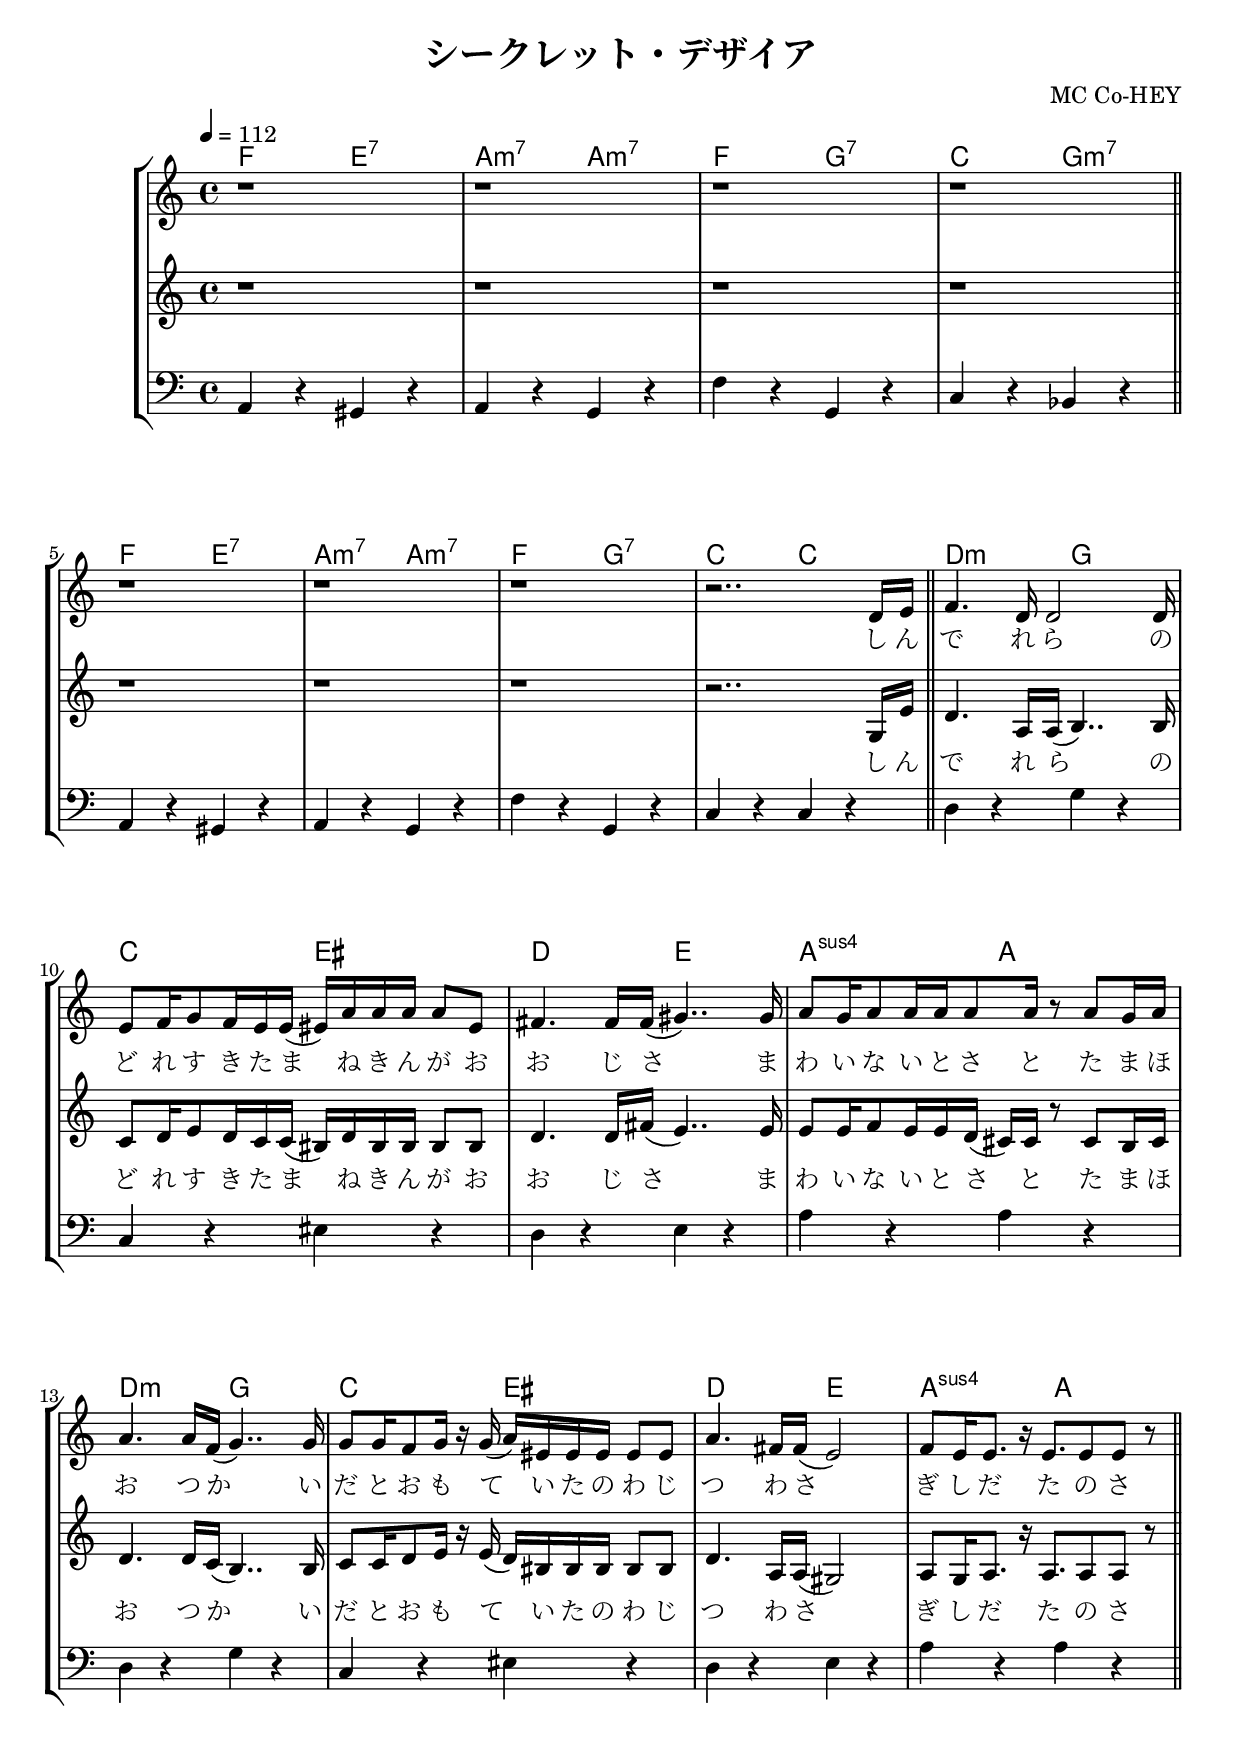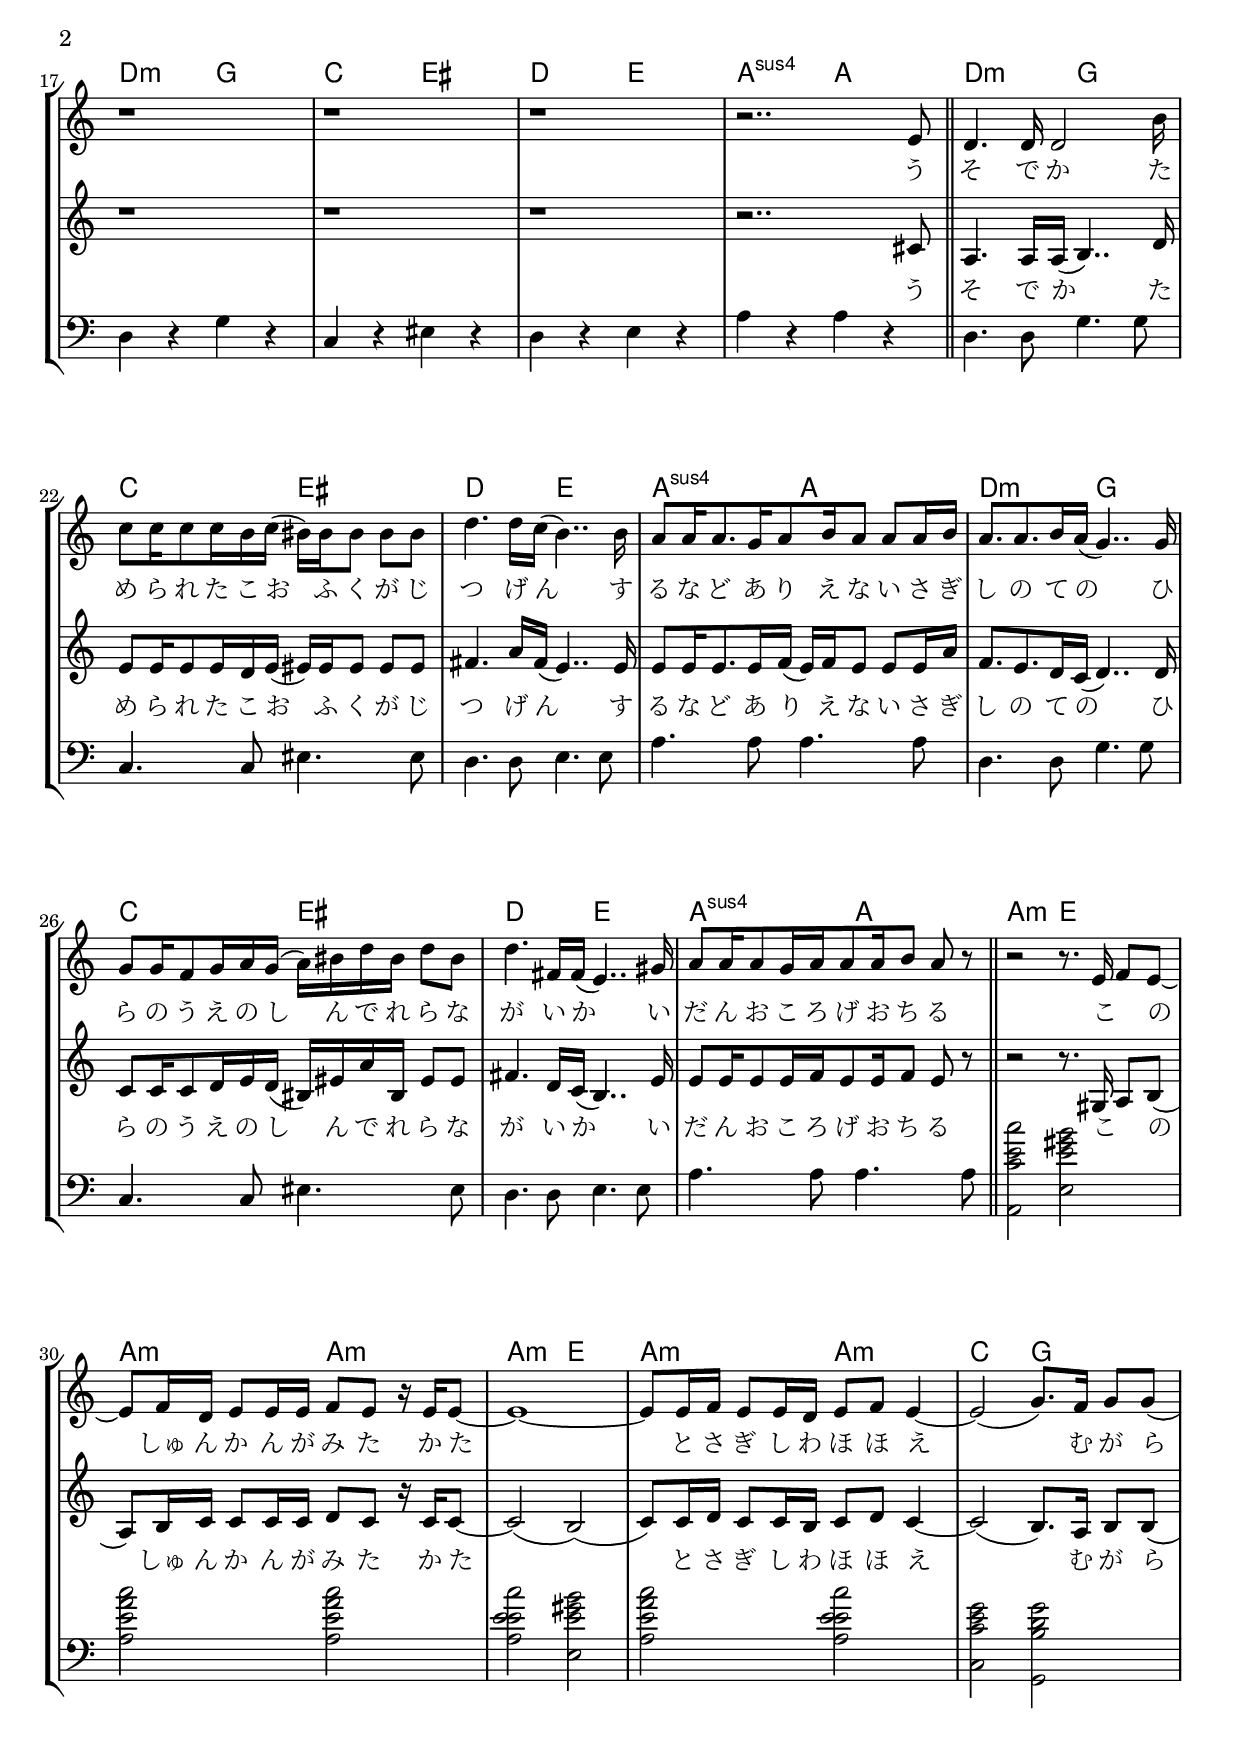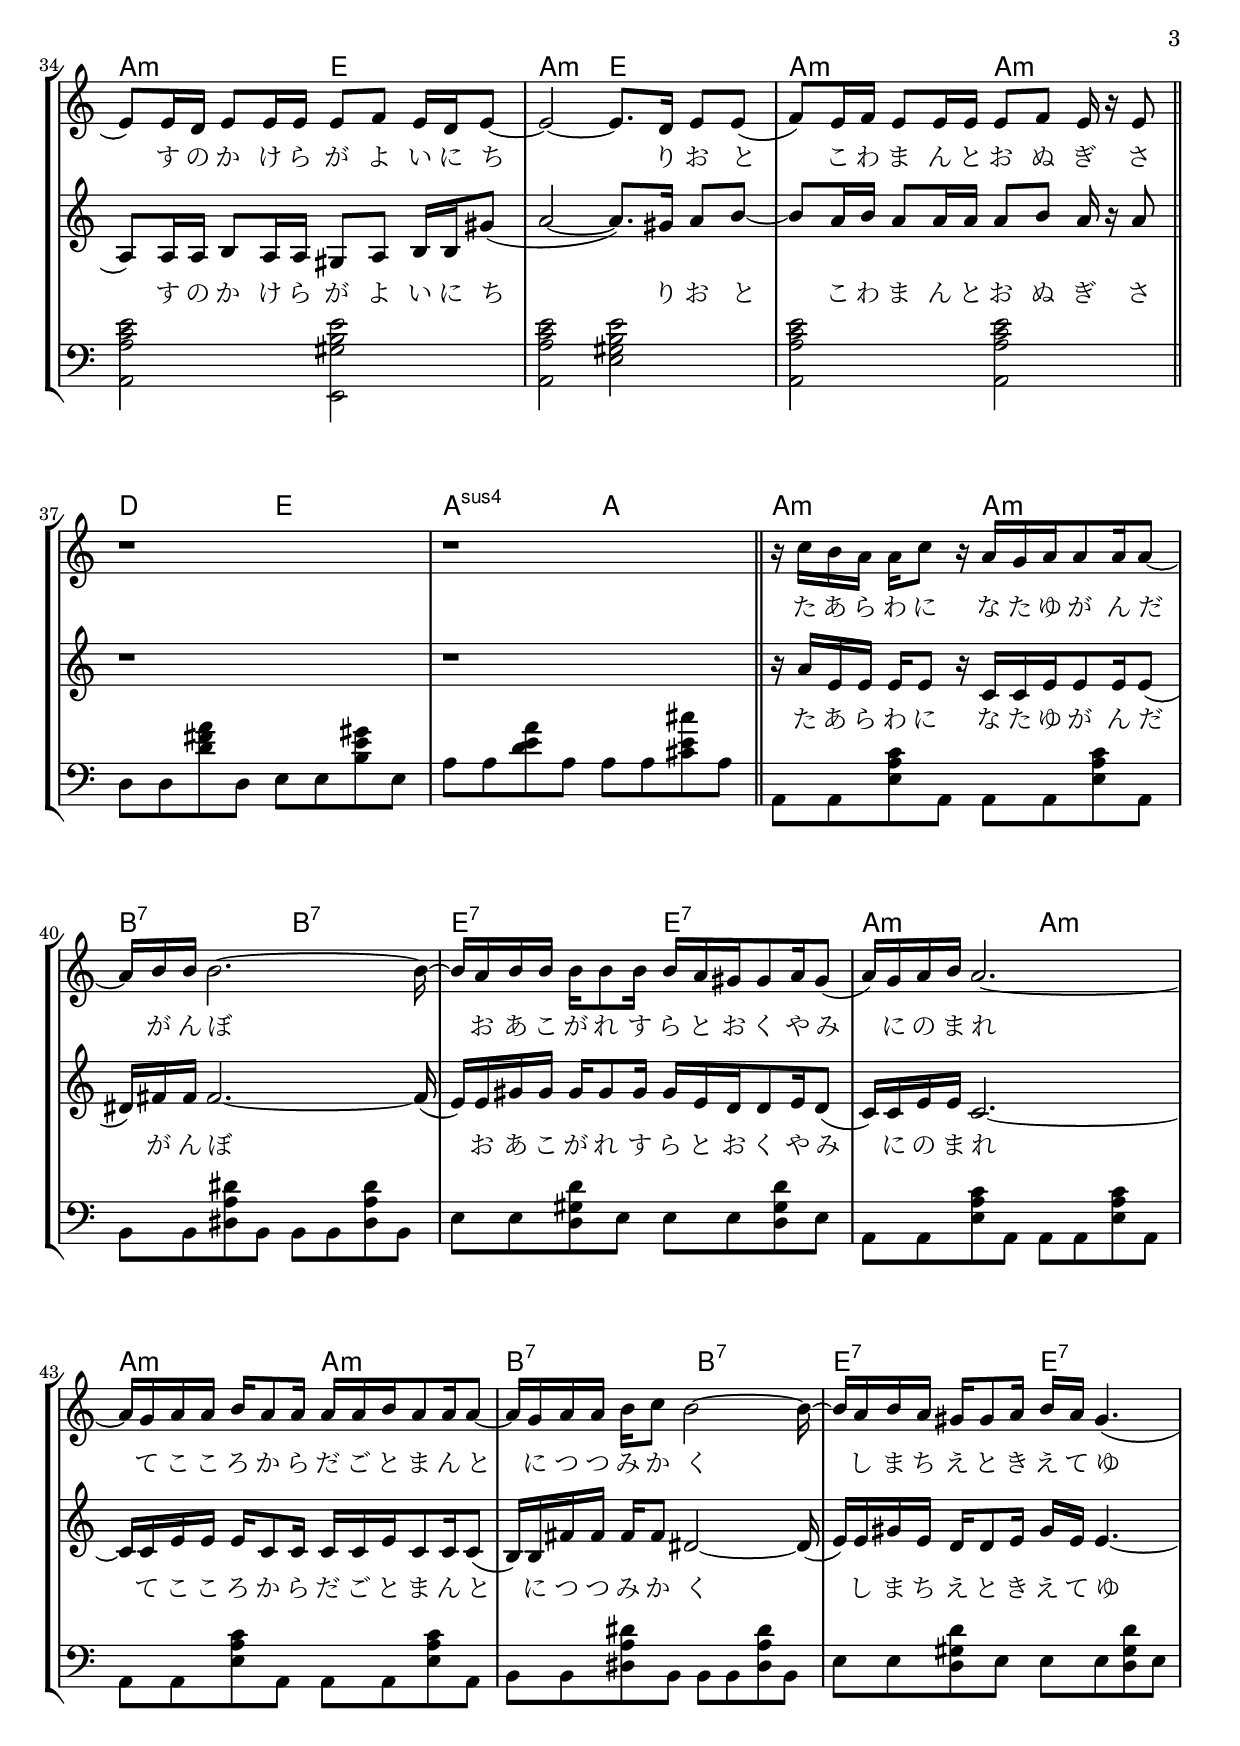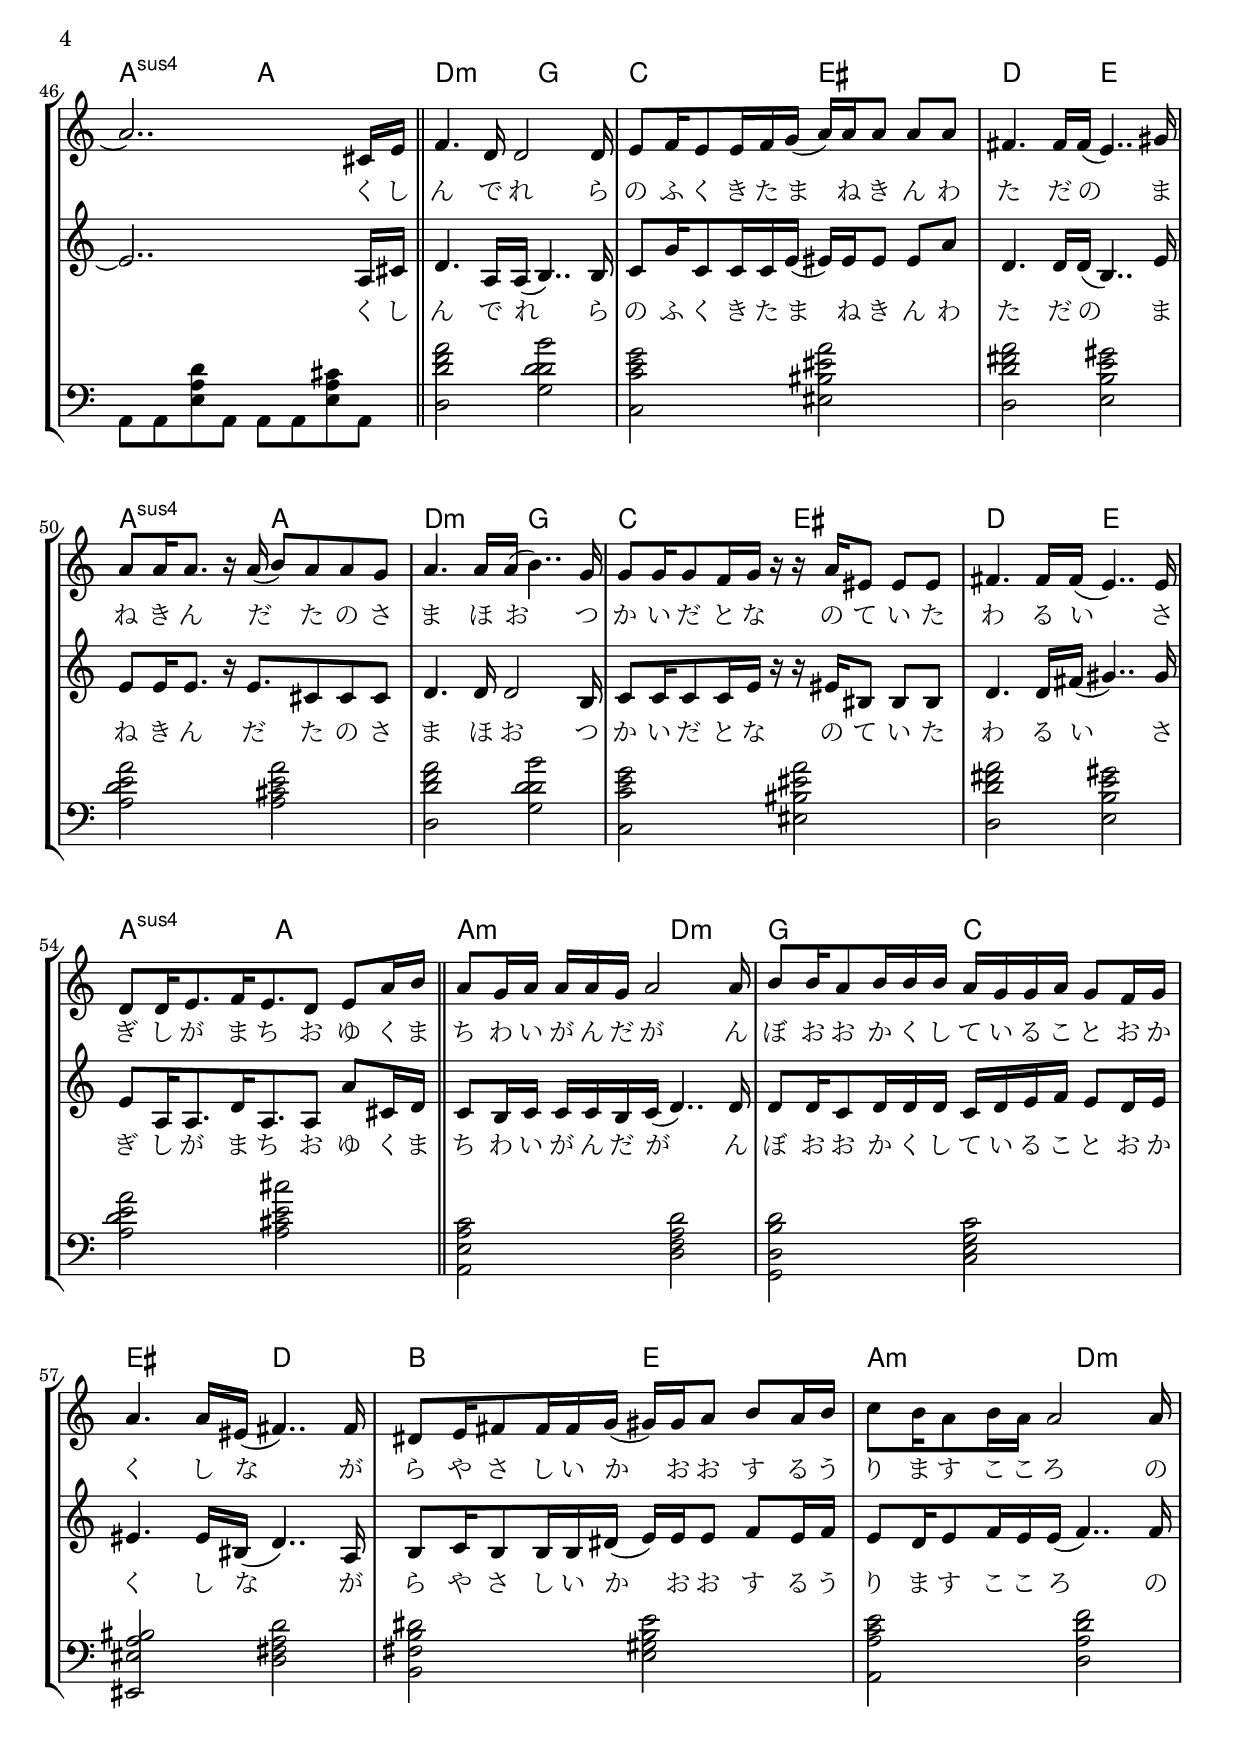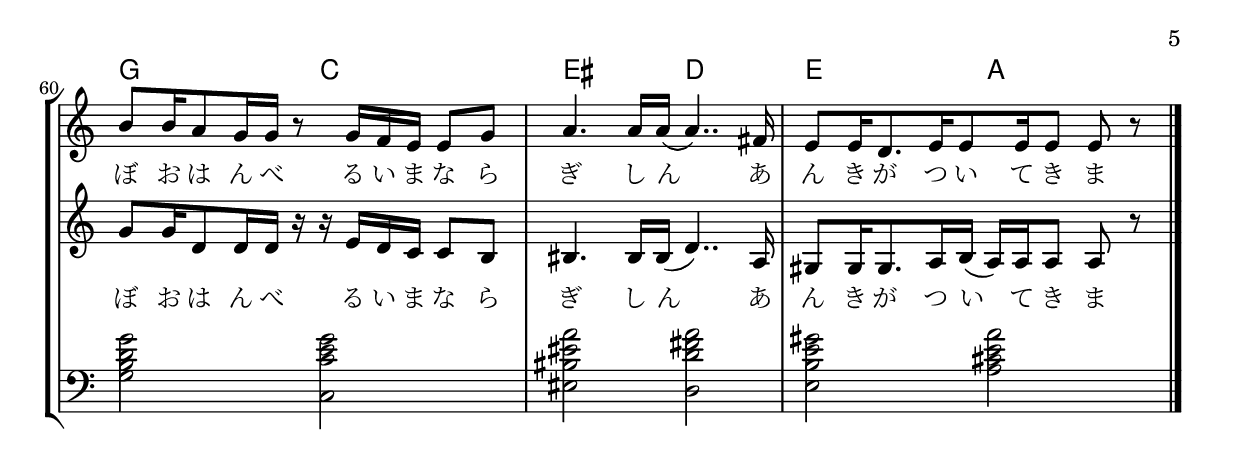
\version "2.12.1"

\header {
	title = \markup {シークレット・デザイア}
	composer = \markup \center-column {"MC Co-HEY"}
}

harmony = \chordmode {
	f2 e:7 a:min7 a:min7 f g:7 c g:min7 

	f e:7 a:min7 a:min7 f g:7 c c 

	d:m g c eis d e a:sus4 a d:m g c eis d e a:sus4 a 

	d:m g c eis d e a:sus4 a 

	d:m g c eis d e a:sus4 a d:m g c eis d e a:sus4 a 

	a:m e a:m a:m a:m e a:m a:m c g a:m e a:m e a:m a:m 

	d e a:sus4 a 

	a:m a:m b:7 b:7 e:7 e:7 a:m a:m a:m a:m b:7 b:7 e:7 e:7 a:sus4 a 

	d:m g c eis d e a:sus4 a d:m g c eis d e a:sus4 a 

	a:m d:m g c eis d b e a:m d:m g c eis d e a 
}

melody = {
	\key c \major
	\tempo 4 = 112
	r1 | r1 | r1 | r1   
	r1 | r1 | r1 | r2.. 
	\set Staff.midiInstrument = #"fss0.35"
	d'16  e'16 
	f'4.  d'16  d'2  d'16 
	e'8  f'16  g'8  f'16  e'16  e'16  (eis'16)  a'16  a'16  a'16  a'8  eis'8 
	fis'4.  fis'16  fis'16  (gis'4..)  gis'16 
	a'8  g'16  a'8  a'16  a'16  a'8  a'16  r8  a'8  g'16  a'16 
	a'4.  a'16  f'16  (g'4..)  g'16 
	g'8  g'16  f'8  g'16  r16  g'16  (a'16)  eis'16  eis'16  eis'16  eis'8  eis'8 
	a'4.  fis'16  fis'16  (e'2) 
	f'8  e'16  e'8.  r16  e'8.  e'8  e'8  	r8 	r1 | r1 | r1 | r2.. 
	\set Staff.midiInstrument = #"fss0.35"
	e'8 
	d'4.  d'16  d'2  b'16 
	c''8  c''16  c''8  c''16  b'16  c''16  (bis'16)  bis'16  bis'8  bis'8  bis'8 
	d''4.  d''16  c''16  (b'4..)  b'16 
	a'8  a'16  a'8.  g'16  a'8  b'16  a'8  a'8  a'16  b'16 
	a'8.  a'8.  b'16  a'16  (g'4..)  g'16 
	g'8  g'16  f'8  g'16  a'16  g'16  (a'16)  bis'16  d''16  bis'16  d''8  bis'8 
	d''4.  fis'16  fis'16  (e'4..)  gis'16 
	a'8  a'16  a'8  g'16  a'16  a'8  a'16  b'8  a'8  	r8 	\set Staff.midiInstrument = #"fss0.35"
	r2~r8. e'16  f'8  e'8~ 
	e'8  f'16  d'16  e'8  e'16  e'16  f'8  e'8  r16  e'16  e'8~ 
	e'1~ 
	e'8  e'16  f'16  e'8  e'16  d'16  e'8  f'8  e'4~ 
	e'2  (g'8.)  f'16  g'8  g'8 
	(e'8)  e'16  d'16  e'8  e'16  e'16  e'8  f'8  e'16  d'16  e'8~ 
	e'2~e'8.  d'16  e'8  e'8 
	(f'8)  e'16  f'16  e'8  e'16  e'16  e'8  f'8  e'16  r16  e'8
	r1 | r1   
	\set Staff.midiInstrument = #"fss0.35"
	r16 c''16  b'16  a'16  a'16  c''8  r16  a'16  g'16  a'16  a'8  a'16  a'8~ 
	a'16  b'16  b'16  b'2.~b'16~ 
	b'16  a'16  b'16  b'16  b'16  b'8  b'16  b'16  a'16  gis'16  gis'8  a'16  gis'8 
	(a'16)  g'16  a'16  b'16  a'2.~ 
	a'16  g'16  a'16  a'16  b'16  a'8  a'16  a'16  a'16  b'16  a'8  a'16  a'8~ 
	a'16  g'16  a'16  a'16  b'16  c''8  b'2~b'16~ 
	b'16  a'16  b'16  a'16  gis'16  gis'8  a'16  b'16  a'16  gis'4. 
	(a'2..)  	\set Staff.midiInstrument = #"fss0.35"
	cis'16  e'16 
	f'4.  d'16  d'2  d'16 
	e'8  f'16  e'8  e'16  f'16  g'16  (a'16)  a'16  a'8  a'8  a'8 
	fis'4.  fis'16  fis'16  (e'4..)  gis'16 
	a'8  a'16  a'8.  r16  a'16  (b'8)  a'8  a'8  g'8 
	a'4.  a'16  a'16  (b'4..)  g'16 
	g'8  g'16  g'8  f'16  g'16  r16  r16  a'16  eis'8  eis'8  eis'8 
	fis'4.  fis'16  fis'16  (e'4..)  e'16 
	d'8  d'16  e'8.  f'16  e'8.  d'8  e'8  	\set Staff.midiInstrument = #"fss0.35"
	a'16  b'16 
	a'8  g'16  a'16  a'16  a'16  g'16  a'2  a'16 
	b'8  b'16  a'8  b'16  b'16  b'16  a'16  g'16  g'16  a'16  g'8  f'16  g'16 
	a'4.  a'16  eis'16  (fis'4..)  fis'16 
	dis'8  e'16  fis'8  fis'16  fis'16  g'16  (gis'16)  gis'16  a'8  b'8  a'16  b'16 
	c''8  b'16  a'8  b'16  a'16  a'2  a'16 
	b'8  b'16  a'8  g'16  g'16  r8  g'16  f'16  e'16  e'8  g'8 
	a'4.  a'16  a'16  (a'4..)  fis'16 
	e'8  e'16  d'8.  e'16  e'8  e'16  e'8  e'8  	r8 	\bar "|."
}

words = \lyricmode {
	
	
	し  ん  で  れ  ら  の  ど  れ  す  き  た  ま  ね  き  ん  が  お  お  じ  さ  ま  わ  い  な  い  と  さ  と  た  ま  ほ  お  つ  か  い  だ  と  お  も  て  い  た  の  わ  じ  つ  わ  さ  ぎ  し  だ  た  の  さ  
	
	う  そ  で  か  た  め  ら  れ  た  こ  お  ふ  く  が  じ  つ  げ  ん  す  る  な  ど  あ  り  え  な  い  さ  ぎ  し  の  て  の  ひ  ら  の  う  え  の  し  ん  で  れ  ら  な  が  い  か  い  だ  ん  お  こ  ろ  げ  お  ち  る  
	こ  の  しゅ  ん  か  ん  が  み  た  か  た  と  さ  ぎ  し  わ  ほ  ほ  え  む  が  ら  す  の  か  け  ら  が  よ  い  に  ち  り  お  と  こ  わ  ま  ん  と  お  ぬ  ぎ  さ  た  
	
	あ  ら  わ  に  な  た  ゆ  が  ん  だ  が  ん  ぼ  お  あ  こ  が  れ  す  ら  と  お  く  や  み  に  の  ま  れ  て  こ  こ  ろ  か  ら  だ  ご  と  ま  ん  と  に  つ  つ  み  か  く  し  ま  ち  え  と  き  え  て  ゆ  く  
	し  ん  で  れ  ら  の  ふ  く  き  た  ま  ね  き  ん  わ  た  だ  の  ま  ね  き  ん  だ  た  の  さ  ま  ほ  お  つ  か  い  だ  と  な  の  て  い  た  わ  る  い  さ  ぎ  し  が  ま  ち  お  ゆ  く  
	ま  ち  わ  い  が  ん  だ  が  ん  ぼ  お  お  か  く  し  て  い  る  こ  と  お  か  く  し  な  が  ら  や  さ  し  い  か  お  お  す  る  う  り  ま  す  こ  こ  ろ  の  ぼ  お  は  ん  べ  る  い  ま  な  ら  ぎ  し  ん  あ  ん  き  が  つ  い  て  き  ま  す  
}

secondmelody = {
	\key c \major
	\tempo 4 = 112
	r1 | r1 | r1 | r1   
	r1 | r1 | r1 | r2.. 
	\set Staff.midiInstrument = #"mmi0.48"
	g16  e'16 
	d'4.  a16  a16  (b4..)  b16 
	c'8  d'16  e'8  d'16  c'16  c'16  (bis16)  d'16  bis16  bis16  bis8  bis8 
	d'4.  d'16  fis'16  (e'4..)  e'16 
	e'8  e'16  f'8  e'16  e'16  d'16  (cis'16)  cis'16  r8  cis'8  b16  cis'16 
	d'4.  d'16  c'16  (b4..)  b16 
	c'8  c'16  d'8  e'16  r16  e'16  (d'16)  bis16  bis16  bis16  bis8  bis8 
	d'4.  a16  a16  (gis2) 
	a8  g16  a8.  r16  a8.  a8  a8  	r8 	r1 | r1 | r1 | r2.. 
	\set Staff.midiInstrument = #"mmi0.48"
	cis'8 
	a4.  a16  a16  (b4..)  d'16 
	e'8  e'16  e'8  e'16  d'16  e'16  (eis'16)  eis'16  eis'8  eis'8  eis'8 
	fis'4.  a'16  fis'16  (e'4..)  e'16 
	e'8  e'16  e'8.  e'16  f'16  (e'16)  f'16  e'8  e'8  e'16  a'16 
	f'8.  e'8.  d'16  c'16  (d'4..)  d'16 
	c'8  c'16  c'8  d'16  e'16  d'16  (bis16)  eis'16  a'16  bis16  eis'8  eis'8 
	fis'4.  d'16  c'16  (b4..)  e'16 
	e'8  e'16  e'8  e'16  f'16  e'8  e'16  f'8  e'8  	r8 	\set Staff.midiInstrument = #"mmi0.48"
	r2~r8. gis16  a8  b8 
	(a8)  b16  c'16  c'8  c'16  c'16  d'8  c'8  r16  c'16  c'8~ 
	c'2  (b2) 
	(c'8)  c'16  d'16  c'8  c'16  b16  c'8  d'8  c'4~ 
	c'2  (b8.)  a16  b8  b8 
	(a8)  a16  a16  b8  a16  a16  gis8  a8  b16  b16  gis'8 
	(a'2~a'8.)  gis'16  a'8  b'8~ 
	b'8  a'16  b'16  a'8  a'16  a'16  a'8  b'8  a'16  r16  a'8
	r1 | r1   
	\set Staff.midiInstrument = #"fss0.35"
	r16 a'16  e'16  e'16  e'16  e'8  r16  c'16  c'16  e'16  e'8  e'16  e'8 
	(dis'16)  fis'16  fis'16  fis'2.~fis'16 
	(e'16)  e'16  gis'16  gis'16  gis'16  gis'8  gis'16  gis'16  e'16  d'16  d'8  e'16  d'8 
	(c'16)  c'16  e'16  e'16  c'2.~ 
	c'16  c'16  e'16  e'16  e'16  c'8  c'16  c'16  c'16  e'16  c'8  c'16  c'8 
	(b16)  b16  fis'16  fis'16  fis'16  fis'8  dis'2~dis'16 
	(e'16)  e'16  gis'16  e'16  d'16  d'8  e'16  gis'16  e'16  e'4.~ 
	e'2..  	\set Staff.midiInstrument = #"mmi0.48"
	a16  cis'16 
	d'4.  a16  a16  (b4..)  b16 
	c'8  g'16  c'8  c'16  c'16  e'16  (eis'16)  eis'16  eis'8  eis'8  a'8 
	d'4.  d'16  d'16  (b4..)  e'16 
	e'8  e'16  e'8.  r16  e'8.  cis'8  cis'8  cis'8 
	d'4.  d'16  d'2  b16 
	c'8  c'16  c'8  c'16  e'16  r16  r16  eis'16  bis8  bis8  bis8 
	d'4.  d'16  fis'16  (gis'4..)  gis'16 
	e'8  a16  a8.  d'16  a8.  a8  a'8  	\set Staff.midiInstrument = #"mmi0.48"
	cis'16  d'16 
	c'8  b16  c'16  c'16  c'16  b16  c'16  (d'4..)  d'16 
	d'8  d'16  c'8  d'16  d'16  d'16  c'16  d'16  e'16  f'16  e'8  d'16  e'16 
	eis'4.  eis'16  bis16  (d'4..)  a16 
	b8  c'16  b8  b16  b16  dis'16  (e'16)  e'16  e'8  f'8  e'16  f'16 
	e'8  d'16  e'8  f'16  e'16  e'16  (f'4..)  f'16 
	g'8  g'16  d'8  d'16  d'16  r16  r16  e'16  d'16  c'16  c'8  b8 
	bis4.  bis16  bis16  (d'4..)  a16 
	gis8  gis16  gis8.  a16  b16  (a16)  a16  a8  a8  	r8 	\bar "|."
}

secondwords = \lyricmode {
	
	
	し  ん  で  れ  ら  の  ど  れ  す  き  た  ま  ね  き  ん  が  お  お  じ  さ  ま  わ  い  な  い  と  さ  と  た  ま  ほ  お  つ  か  い  だ  と  お  も  て  い  た  の  わ  じ  つ  わ  さ  ぎ  し  だ  た  の  さ  
	
	う  そ  で  か  た  め  ら  れ  た  こ  お  ふ  く  が  じ  つ  げ  ん  す  る  な  ど  あ  り  え  な  い  さ  ぎ  し  の  て  の  ひ  ら  の  う  え  の  し  ん  で  れ  ら  な  が  い  か  い  だ  ん  お  こ  ろ  げ  お  ち  る  
	こ  の  しゅ  ん  か  ん  が  み  た  か  た  と  さ  ぎ  し  わ  ほ  ほ  え  む  が  ら  す  の  か  け  ら  が  よ  い  に  ち  り  お  と  こ  わ  ま  ん  と  お  ぬ  ぎ  さ  た  
	
	あ  ら  わ  に  な  た  ゆ  が  ん  だ  が  ん  ぼ  お  あ  こ  が  れ  す  ら  と  お  く  や  み  に  の  ま  れ  て  こ  こ  ろ  か  ら  だ  ご  と  ま  ん  と  に  つ  つ  み  か  く  し  ま  ち  え  と  き  え  て  ゆ  く  
	し  ん  で  れ  ら  の  ふ  く  き  た  ま  ね  き  ん  わ  た  だ  の  ま  ね  き  ん  だ  た  の  さ  ま  ほ  お  つ  か  い  だ  と  な  の  て  い  た  わ  る  い  さ  ぎ  し  が  ま  ち  お  ゆ  く  
	ま  ち  わ  い  が  ん  だ  が  ん  ぼ  お  お  か  く  し  て  い  る  こ  と  お  か  く  し  な  が  ら  や  さ  し  い  か  お  お  す  る  う  り  ま  す  こ  こ  ろ  の  ぼ  お  は  ん  べ  る  い  ま  な  ら  ぎ  し  ん  あ  ん  き  が  つ  い  て  き  ま  す  
}

tempochange = {
	\tempo 4 = 112
	r1 | r1 | r1 | r1 \bar "||"
	\tempo 4 = 112
	r1 | r1 | r1 | r1 \bar "||"
	\tempo 4 = 112
	r1 | r1 | r1 | r1 | r1 | r1 | r1 | r1 \bar "||"
	\tempo 4 = 112
	r1 | r1 | r1 | r1 \bar "||"
	\tempo 4 = 112
	r1 | r1 | r1 | r1 | r1 | r1 | r1 | r1 \bar "||"
	\tempo 4 = 112
	r1 | r1 | r1 | r1 | r1 | r1 | r1 | r1 \bar "||"
	\tempo 4 = 112
	r1 | r1 \bar "||"
	\tempo 4 = 112
	r1 | r1 | r1 | r1 | r1 | r1 | r1 | r1 \bar "||"
	\tempo 4 = 112
	r1 | r1 | r1 | r1 | r1 | r1 | r1 | r1 \bar "||"
	\tempo 4 = 112
	r1 | r1 | r1 | r1 | r1 | r1 | r1 | r1 \bar "|."
}

mainacc = {
	\clef bass
	\set Staff.midiInstrument = #"Trombone"
	\key c \major
	\tempo 4 = 112
	a,4 r4
	gis,4 r4
	a,4 r4
	g,4 r4
	f4 r4
	g,4 r4
	c4 r4
	bes,4 r4
	\bar "||"

	\set Staff.midiInstrument = #"Trombone"
	a,4 r4
	gis,4 r4
	a,4 r4
	g,4 r4
	f4 r4
	g,4 r4
	c4 r4
	c4 r4
	\bar "||"

	\set Staff.midiInstrument = #"Trombone"
	d4 r4
	g4 r4
	c4 r4
	eis4 r4
	d4 r4
	e4 r4
	a4 r4
	a4 r4
	d4 r4
	g4 r4
	c4 r4
	eis4 r4
	d4 r4
	e4 r4
	a4 r4
	a4 r4
	\bar "||"

	\set Staff.midiInstrument = #"Trombone"
	d4 r4
	g4 r4
	c4 r4
	eis4 r4
	d4 r4
	e4 r4
	a4 r4
	a4 r4
	\bar "||"

	\set Staff.midiInstrument = #"Lead 2 (sawtooth)"
	d4.d8
	g4.g8
	c4.c8
	eis4.eis8
	d4.d8
	e4.e8
	a4.a8
	a4.a8
	d4.d8
	g4.g8
	c4.c8
	eis4.eis8
	d4.d8
	e4.e8
	a4.a8
	a4.a8
	\bar "||"

	\set Staff.midiInstrument = #"Violin"
	<a, e' c' c''>2
	<e e' gis' b'>2
	<a e' a' c''>2
	<a e' a' c''>2
	<a e' e' c''>2
	<e e' gis' b'>2
	<a e' a' c''>2
	<a e' e' c''>2
	<c c' e' g'>2
	<g, b d' g'>2
	<a, a c' e'>2
	<e, gis b e'>2
	<a, a c' e'>2
	<e gis b e'>2
	<a, a c' e'>2
	<a, a c' e'>2
	\bar "||"

	\set Staff.midiInstrument = #"Electric Grand"
	d8 d8 <d' fis' a'>8 d8
	e8 e8 <b e' gis'>8 e8
	a8 a8 <d' e' a'>8 a8
	a8 a8 <cis' e' cis''>8 a8
	\bar "||"

	\set Staff.midiInstrument = #"Overdriven Guitar"
	a,8 a,8 <e a c'>8 a,8
	a,8 a,8 <e a c'>8 a,8
	b,8 b,8 <dis a dis'>8 b,8
	b,8 b,8 <dis a dis'>8 b,8
	e8 e8 <d gis d'>8 e8
	e8 e8 <d gis d'>8 e8
	a,8 a,8 <e a c'>8 a,8
	a,8 a,8 <e a c'>8 a,8
	a,8 a,8 <e a c'>8 a,8
	a,8 a,8 <e a c'>8 a,8
	b,8 b,8 <dis a dis'>8 b,8
	b,8 b,8 <dis a dis'>8 b,8
	e8 e8 <d gis d'>8 e8
	e8 e8 <d gis d'>8 e8
	a,8 a,8 <e a d'>8 a,8
	a,8 a,8 <e a cis'>8 a,8
	\bar "||"

	\set Staff.midiInstrument = #"Violin"
	<d d' f' a'>2
	<g d' d' b'>2
	<c c' e' g'>2
	<eis bis eis' a'>2
	<d d' fis' a'>2
	<e b e' gis'>2
	<a d' e' a'>2
	<a cis' e' a'>2
	<d d' f' a'>2
	<g d' d' b'>2
	<c c' e' g'>2
	<eis bis eis' a'>2
	<d d' fis' a'>2
	<e b e' gis'>2
	<a d' e' a'>2
	<a cis' e' cis''>2
	\bar "||"

	\set Staff.midiInstrument = #"Violin"
	<a, e a c'>2
	<d f a d'>2
	<g, d b d'>2
	<c e g c'>2
	<eis, eis a bis>2
	<d fis a d'>2
	<b, fis b dis'>2
	<e gis b e'>2
	<a, a c' e'>2
	<d a d' f'>2
	<g b d' g'>2
	<c c' e' g'>2
	<eis bis eis' a'>2
	<d d' fis' a'>2
	<e b e' gis'>2
	<a cis' e' a'>2
	\bar "|."
}

subacc = {
	\clef bass
	\set Staff.midiInstrument = #"Acoustic grand"
	\key c \major
	\tempo 4 = 112
	r2
	r2
	r2
	r2
	r2
	r2
	r2
	r2
	\bar "||"

	\set Staff.midiInstrument = #"Marimba"
	a,8 f8 f8 c'8
	gis,8 e8 gis8 d'8
	a,8 e8 g8 c'8
	g,8 e8 a8 c'8
	f8 f8 a8 c'8
	g,8 f8 b8 d'8
	c8 e8 g8 c'8
	c8 e8 g8 c'8
	\bar "||"

	\set Staff.midiInstrument = #"Marimba"
	d8 d'8 f'8 a'8
	g8 d'8 d'8 b'8
	c8 c'8 e'8 g'8
	eis8 bis8 eis'8 a'8
	d8 d'8 fis'8 a'8
	e8 b8 e'8 gis'8
	a8 d'8 e'8 a'8
	a8 cis'8 e'8 a'8
	d8 d'8 f'8 a'8
	g8 d'8 d'8 b'8
	c8 c'8 e'8 g'8
	eis8 bis8 eis'8 a'8
	d8 d'8 fis'8 a'8
	e8 b8 e'8 gis'8
	a8 d'8 e'8 a'8
	a8 cis'8 e'8 cis''8
	\bar "||"

	\set Staff.midiInstrument = #"Marimba"
	d8 d'8 f'8 a'8
	g8 d'8 d'8 b'8
	c8 c'8 e'8 g'8
	eis8 bis8 eis'8 a'8
	d8 d'8 fis'8 a'8
	e8 b8 e'8 gis'8
	a8 d'8 e'8 a'8
	a8 cis'8 e'8 a'8
	\bar "||"

	\set Staff.midiInstrument = #"Vibraphone"
	d8 d8 <d' f' a'>8 d8
	g8 g8 <d' d' b'>8 g8
	c8 c8 <c' e' g'>8 c8
	eis8 eis8 <bis eis' a'>8 eis8
	d8 d8 <d' fis' a'>8 d8
	e8 e8 <b e' gis'>8 e8
	a8 a8 <d' e' a'>8 a8
	a8 a8 <cis' e' a'>8 a8
	d8 d8 <d' f' a'>8 d8
	g8 g8 <d' d' b'>8 g8
	c8 c8 <c' e' g'>8 c8
	eis8 eis8 <bis eis' a'>8 eis8
	d8 d8 <d' fis' a'>8 d8
	e8 e8 <b e' gis'>8 e8
	a8 a8 <d' e' a'>8 a8
	a8 a8 <cis' e' cis''>8 a8
	\bar "||"

	\set Staff.midiInstrument = #"Electric Grand"
	a,8 e'16 c'' c' c'' e'8
	<e e' gis' b'>2
	a8 e'16 c'' a' c'' e'8
	<a e' a' c''>2
	a8 e'16 c'' e' c'' e'8
	<e e' gis' b'>2
	a8 e'16 c'' a' c'' e'8
	<a e' e' c''>2
	c8 c'16 g' e' g' c'8
	<g, b d' g'>2
	a,8 a16 e' c' e' a8
	<e, gis b e'>2
	a,8 a16 e' c' e' a8
	<e gis b e'>2
	a,8 a16 e' c' e' a8
	<a, a c' e'>2
	\bar "||"

	\set Staff.midiInstrument = #"Acoustic grand"
	r2
	r2
	r2
	r2
	\bar "||"

	\set Staff.midiInstrument = #"Tremolo Strings"
	<a, e a c'>2
	<a, e a c'>2
	<b, dis a dis'>2
	<b, dis a dis'>2
	<e d gis d'>2
	<e d gis d'>2
	<a, e a c'>2
	<a, e a c'>2
	<a, e a c'>2
	<a, e a c'>2
	<b, dis a dis'>2
	<b, dis a dis'>2
	<e d gis d'>2
	<e d gis d'>2
	<a, e a d'>2
	<a, e a cis'>2
	\bar "||"

	\set Staff.midiInstrument = #"Overdriven Guitar"
	d8 d8 <d' f' a'>8 d8
	g8 g8 <d' d' b'>8 g8
	c8 c8 <c' e' g'>8 c8
	eis8 eis8 <bis eis' a'>8 eis8
	d8 d8 <d' fis' a'>8 d8
	e8 e8 <b e' gis'>8 e8
	a8 a8 <d' e' a'>8 a8
	a8 a8 <cis' e' a'>8 a8
	d8 d8 <d' f' a'>8 d8
	g8 g8 <d' d' b'>8 g8
	c8 c8 <c' e' g'>8 c8
	eis8 eis8 <bis eis' a'>8 eis8
	d8 d8 <d' fis' a'>8 d8
	e8 e8 <b e' gis'>8 e8
	a8 a8 <d' e' a'>8 a8
	a8 a8 <cis' e' cis''>8 a8
	\bar "||"

	\set Staff.midiInstrument = #"Trombone"
	a,4 r4
	d4 r4
	g,4 r4
	c4 r4
	eis,4 r4
	d4 r4
	b,4 r4
	e4 r4
	a,4 r4
	d4 r4
	g4 r4
	c4 r4
	eis4 r4
	d4 r4
	e4 r4
	a2
	\bar "|."
}

percA = {
	\drummode {
	r1 |r1 |r1 |r1 \bar "||"
	hh8 hh8 hh8 hh8 hh8 hh8 hh8 hh8  |hh8 hh8 hh8 hh8 hh4 hh8 hh8  |hh8 hh8 hh8 hh8 hh8 hh8 hh8 hh8  |r8 hh2. r8  \bar "||"
	hh8 hh8 hh8 hh8 hh8 hh8 hh8 hh8  |hh8 hh8 hh8 hh8 hh4 hh8 hh8  |hh8 hh8 hh8 hh8 hh8 hh8 hh8 hh8  |hh8 hh8 hh8 hh2 r8  |hh8 hh8 hh8 hh8 hh8 hh8 hh8 hh8  |hh8 hh8 hh8 hh8 hh4 hh8 hh8  |hh8 hh8 hh8 hh8 hh8 hh8 hh8 hh8  |r8 hh2. r8  \bar "||"
	hh8 hh8 hh8 hh8 hh8 hh8 hh8 hh8  |hh8 hh8 hh8 hh8 hh4 hh8 hh8  |hh8 hh8 hh8 hh8 hh8 hh8 hh8 hh8  |r8 hh2. r8  \bar "||"
	cymc1  |r1  |r1  |r1  |cymc1  |r1  |r1  |r1  \bar "||"
	r1  |r2. hho4  |r1  |r2. hho4  |r1  |r2. hho4  |r1  |r2. hho4  \bar "||"
	hh8 hh8 hh8 hh8 hh8 hh8 hh8 hh8  |r8 hh2. r8  \bar "||"
	r8 cymr16 cymr16 cymr8 cymr16 cymr16 cymr8 cymr16 cymr16 cymr8 cymr8  |cymr8 cymr16 cymr16 cymr8 cymr16 cymr16 cymr8 cymr16 cymr16 cymr8 cymr8  |cymr8 cymr16 cymr16 cymr8 cymr16 cymr16 cymr8 cymr16 cymr16 cymr8 cymr16 cymr16  |cymr8 cymr16 cymr16 cymr8 cymr16 cymr16 cymr8 cymr16 cymr16 cymr8 cymr8  |r8 cymr16 cymr16 cymr8 cymr16 cymr16 cymr8 cymr16 cymr16 cymr8 cymr8  |cymr8 cymr16 cymr16 cymr8 cymr16 cymr16 cymr8 cymr16 cymr16 cymr8 cymr8  |cymr8 cymr16 cymr16 cymr8 cymr16 cymr16 cymr8 cymr16 cymr16 cymr8 cymr16 cymr16  |cymr8 cymr16 cymr16 cymr8 cymr16 cymr16 cymr8 cymr16 cymr16 cymr8 cymr8  \bar "||"
	hh8 hh8 hh8 hh8 hh8 hh8 hh8 hh8  |hh8 hh8 hh8 hh8 hh4 hh8 hh8  |hh8 hh8 hh8 hh8 hh8 hh8 hh8 hh8  |hh8 hh8 hh8 hh2 r8  |hh8 hh8 hh8 hh8 hh8 hh8 hh8 hh8  |hh8 hh8 hh8 hh8 hh4 hh8 hh8  |hh8 hh8 hh8 hh8 hh8 hh8 hh8 hh8  |r8 hh2. r8  \bar "||"
	r1 |r1 |r1 |r1 |r1 |r1 |r1 |r1 \bar "|."
	}
}

percB = {
	\drummode {
	r1 |r1 |r1 |r1 \bar "||"
	r4 sn8. sn8 sn8. sn8. sn16  |r4 sn8. sn8 sn8. sn4  |r4 sn8. sn8 sn8. sn8. sn16  |r4 sn2 sn4  \bar "||"
	r4 sn8. sn8 sn8. sn8. sn16  |r4 sn8. sn8 sn8. sn4  |r4 sn8. sn8 sn8. sn8. sn16  |r8 sn8 sn4 sn8 sn16 sn8 sn8 sn16  |r4 sn8. sn8 sn8. sn8. sn16  |r4 sn8. sn8 sn8. sn4  |r4 sn8. sn8 sn8. sn8. sn16  |r4 sn2 sn4  \bar "||"
	r4 sn8. sn8 sn8. sn8. sn16  |r4 sn8. sn8 sn8. sn4  |r4 sn8. sn8 sn8. sn8. sn16  |r4 sn2 sn4  \bar "||"
	r8 hho8 hho8 hho8 hho8 hho8 hho8 hho8  |hho8 hho8 hho8 hho8 hho8 hho8 hho8 hho8  |hho8 hho8 hho8 hho8 hho8 hho8 hho8 hho8  |hho8 hho8 hho8 hho8 hho8 hho4.  |r8 hho8 hho8 hho8 hho8 hho8 hho8 hho8  |hho8 hho8 hho8 hho8 hho8 hho8 hho8 hho8  |hho8 hho8 hho8 hho8 hho8 hho8 hho8 hho8  |hho8 hho8 hho8 hho8 hho8 hho4.  \bar "||"
	r16 hhp16 hhp8 hhp16 hhp8 hhp2 r16  |r16 hhp16 hhp8 hhp16 hhp8 hhp2 r16  |r16 hhp16 hhp8 hhp16 hhp8 hhp2 r16  |r16 hhp16 hhp8 hhp16 hhp8 hhp2 r16  |r16 hhp16 hhp8 hhp16 hhp8 hhp2 r16  |r16 hhp16 hhp8 hhp16 hhp8 hhp2 r16  |r16 hhp16 hhp8 hhp16 hhp8 hhp2 r16  |r16 hhp16 hhp8 hhp16 hhp8 hhp2 hhp16  \bar "||"
	r4 sn8. sn8 sn8. sn8. sn16  |r4 sn2 sn4  \bar "||"
	r4 sn2 sn4  |r4 sn8 sn4. sn4  |r4 sn2 sn4  |r4 sn8 sn4. sn4  |r4 sn2 sn4  |r4 sn8 sn4. sn4  |r4 sn2 sn4  |r4 sn2 sn8 sn16 sn16  \bar "||"
	r4 sn8. sn8 sn8. sn8. sn16  |r4 sn8. sn8 sn8. sn4  |r4 sn8. sn8 sn8. sn8. sn16  |r8 sn8 sn4 sn8 sn16 sn8 sn8 sn16  |r4 sn8. sn8 sn8. sn8. sn16  |r4 sn8. sn8 sn8. sn4  |r4 sn8. sn8 sn8. sn8. sn16  |r4 sn2 sn4  \bar "||"
	r1 |r1 |r1 |r1 |r1 |r1 |r1 |r1 \bar "|."
	}
}

percC = {
	\drummode {
	r1 |r1 |r1 |r1 \bar "||"
	bd8 bd4 bd2 bd8  |bd8 bd2 bd4.  |bd8 bd4 bd2 bd8  |bd8 bd4. bd4. bd8  \bar "||"
	bd8 bd4 bd2 bd8  |bd8 bd2 bd4.  |bd8 bd4 bd2 bd8  |bd4 r16 bd8. bd2  |bd8 bd4 bd2 bd8  |bd8 bd2 bd4.  |bd8 bd4 bd2 bd8  |bd8 bd4. bd4. bd8  \bar "||"
	bd8 bd4 bd2 bd8  |bd8 bd2 bd4.  |bd8 bd4 bd2 bd8  |bd8 bd4. bd4. bd8  \bar "||"
	r1  |r1  |r1  |r2. hh4  |r1  |r1  |r1  |r2. hh4  \bar "||"
	hh8. hh8. hh2 r8  |hh8. hh8. hh2 hh8  |hh8. hh8. hh2 r8  |hh8. hh8. hh2 hh8  |hh8. hh8. hh2 r8  |hh8. hh8. hh2 hh8  |hh8. hh8. hh2 r8  |hh8. hh8. hh4 hh4 hh8  \bar "||"
	bd8 bd4 bd2 bd8  |bd8 bd4. bd4. bd8  \bar "||"
	bd8. bd16 bd8. bd16 bd8. bd16 bd8. bd16  |bd8. bd16 bd8. bd16 bd8. bd16 bd4  |bd8. bd16 bd8. bd16 bd8. bd16 bd8. bd16  |bd8. bd16 bd8. bd16 bd8. bd16 bd4  |bd8. bd16 bd8. bd16 bd8. bd16 bd8. bd16  |bd8. bd16 bd8. bd16 bd8. bd16 bd4  |bd8. bd16 bd8. bd16 bd8. bd16 bd8. bd16  |bd8. bd16 bd8. bd16 bd8. bd16 bd8. bd16  \bar "||"
	bd8 bd4 bd2 bd8  |bd8 bd2 bd4.  |bd8 bd4 bd2 bd8  |bd4 r16 bd8. bd2  |bd8 bd4 bd2 bd8  |bd8 bd2 bd4.  |bd8 bd4 bd2 bd8  |bd8 bd4. bd4. bd8  \bar "||"
	r1 |r1 |r1 |r1 |r1 |r1 |r1 |r1 \bar "|."
	}
}

percD = {
	\drummode {
	r1 |r1 |r1 |r1 \bar "||"
	r1  |r2 r8 hho4.  |r1  |r4. r16 hho2 r16  \bar "||"
	r1  |r2 r8 hho4.  |r1  |r4. r16 hho2 r16  |r1  |r2 r8 hho4.  |r1  |r4. r16 hho2 r16  \bar "||"
	r1  |r2 r8 hho4.  |r1  |r4. r16 hho2 r16  \bar "||"
	r8 sn4 sn4 sn4 sn8  |r8 sn4 sn4 sn4 sn8  |r8 sn4 sn4 sn4 sn8  |r8 sn4 sn4 sn8. sn16 sn16 sn16  |r8 sn4 sn4 sn4 sn8  |r8 sn4 sn4 sn4 sn8  |r8 sn4 sn4 sn4 sn8  |r8 sn4 sn4 sn8. sn16 sn16 sn16  \bar "||"
	r2 ss2  |r2 ss2  |r2 ss2  |r2 ss2  |r2 ss2  |r2 ss2  |r2 ss2  |r2 ss2  \bar "||"
	r1  |r2 r8 hho4.  \bar "||"
	r1  |r2 r16 tommh4. r16  |r1  |r2 r16 tommh4. r16  |r1  |r2 r16 tommh4. r16  |r1  |r4. tommh2 r8  \bar "||"
	r1  |r2 r8 hho4.  |r1  |r4. r16 hho2 r16  |r1  |r2 r8 hho4.  |r1  |r4. r16 hho2 r16  \bar "||"
	r1 |r1 |r1 |r1 |r1 |r1 |r1 |r1 \bar "|."
	}
}

percE = {
	\drummode {
	r1 |r1 |r1 |r1 \bar "||"
	r1 |r1 |r1 |cymc1  \bar "||"
	r1 |r1 |r1 |r1 |r1 |r1 |r1 |cymc1  \bar "||"
	r1 |r1 |r1 |cymc1  \bar "||"
	bd4 bd16 bd8. bd8. bd8 bd8.  |bd4 bd16 bd8. bd16 bd8 bd8 bd8.  |bd4 bd16 bd8. bd8. bd8 bd8.  |bd4 bd16 bd8. bd16 bd8. bd4  |bd4 bd16 bd8. bd8. bd8 bd8.  |bd4 bd16 bd8. bd16 bd8 bd8 bd8.  |bd4 bd16 bd8. bd8. bd8 bd8.  |bd4 bd16 bd8. bd16 bd8. bd4  \bar "||"
	bd2 r8 bd4 bd8  |bd4. bd4 bd4 bd8  |bd2 r8 bd4 bd8  |bd4. bd4 bd4 bd8  |bd2 r8 bd4 bd8  |bd4. bd4 bd4 bd8  |bd2 r8 bd4 bd8  |bd4. bd4 bd4.  \bar "||"
	r1 |cymc1  \bar "||"
	r1  |r2. r8 toml8  |r1  |r2. r8 toml8  |r1  |r2. r8 toml8  |r1  |r2 r16 toml4. r16  \bar "||"
	r1 |r1 |r1 |r1 |r1 |r1 |r1 |cymc1  \bar "||"
	r1 |r1 |r1 |r1 |r1 |r1 |r1 |r1 \bar "|."
	}
}

percF = {
	\drummode {
	r1 | r1 | r1 | r1 \bar "||"
	r1 |r1 |r1 |r4 r16 tommh16 tommh4. tommh4  \bar "||"
	r1 |r1 |r1 |r1 |r1 |r1 |r1 |r4 r16 tommh16 tommh4. tommh4  \bar "||"
	r1 |r1 |r1 |r4 r16 tommh16 tommh4. tommh4  \bar "||"
	r1 | r1 | r1 | r1 | r1 | r1 | r1 | r1 \bar "||"
	r1 | r1 | r1 | r1 | r1 | r1 | r1 | r1 \bar "||"
	r1 |r4 r16 tommh16 tommh4. tommh4  \bar "||"
	cymc1  |r1 |r1 |r1 |cymc1  |r1 |r1 |r1 \bar "||"
	r1 |r1 |r1 |r1 |r1 |r1 |r1 |r4 r16 tommh16 tommh4. tommh4  \bar "||"
	r1 | r1 | r1 | r1 | r1 | r1 | r1 | r1 \bar "|."
	}
}

percG = {
	\drummode {
	r1 | r1 | r1 | r1 \bar "||"
	r1 |r1 |r1 |r4. r16 tomml4. tomml8.  \bar "||"
	r1 |r1 |r1 |r1 |r1 |r1 |r1 |r4. r16 tomml4. tomml8.  \bar "||"
	r1 |r1 |r1 |r4. r16 tomml4. tomml8.  \bar "||"
	r1 | r1 | r1 | r1 | r1 | r1 | r1 | r1 \bar "||"
	r1 | r1 | r1 | r1 | r1 | r1 | r1 | r1 \bar "||"
	r1 |r4. r16 tomml4. tomml8.  \bar "||"
	r1 | r1 | r1 | r1 | r1 | r1 | r1 | r1 \bar "||"
	r1 |r1 |r1 |r1 |r1 |r1 |r1 |r4. r16 tomml4. tomml8.  \bar "||"
	r1 | r1 | r1 | r1 | r1 | r1 | r1 | r1 \bar "|."
	}
}

percH = {
	\drummode {
	r1 | r1 | r1 | r1 \bar "||"
	r1 |r1 |r1 |r2 r16 toml8 toml4 r16  \bar "||"
	r1 |r1 |r1 |r1 |r1 |r1 |r1 |r2 r16 toml8 toml4 r16  \bar "||"
	r1 |r1 |r1 |r2 r16 toml8 toml4 r16  \bar "||"
	r1 | r1 | r1 | r1 | r1 | r1 | r1 | r1 \bar "||"
	r1 | r1 | r1 | r1 | r1 | r1 | r1 | r1 \bar "||"
	r1 |r2 r16 toml8 toml4 r16  \bar "||"
	r1 | r1 | r1 | r1 | r1 | r1 | r1 | r1 \bar "||"
	r1 |r1 |r1 |r1 |r1 |r1 |r1 |r2 r16 toml8 toml4 r16  \bar "||"
	r1 | r1 | r1 | r1 | r1 | r1 | r1 | r1 \bar "|."
	}
}

percI = {
	\drummode {
	r1 | r1 | r1 | r1 \bar "||"
	r1 |r1 |r1 |r2 r8 tomfh4 tomfh8  \bar "||"
	r1 |r1 |r1 |r1 |r1 |r1 |r1 |r2 r8 tomfh4 tomfh8  \bar "||"
	r1 |r1 |r1 |r2 r8 tomfh4 tomfh8  \bar "||"
	r1 | r1 | r1 | r1 | r1 | r1 | r1 | r1 \bar "||"
	r1 | r1 | r1 | r1 | r1 | r1 | r1 | r1 \bar "||"
	r1 |r2 r8 tomfh4 tomfh8  \bar "||"
	r1 | r1 | r1 | r1 | r1 | r1 | r1 | r1 \bar "||"
	r1 |r1 |r1 |r1 |r1 |r1 |r1 |r2 r8 tomfh4 tomfh8  \bar "||"
	r1 | r1 | r1 | r1 | r1 | r1 | r1 | r1 \bar "|."
	}
}

\score {
	<<
		\new StaffGroup <<
			\new ChordNames {\harmony}
			\new Voice = "melody" {\melody}
			\new Lyrics \lyricsto "melody" \words
			\new Voice = "secondmelody" {\secondmelody}
			\new Lyrics \lyricsto "secondmelody" \secondwords
			\new Staff = "mainacc" {\mainacc}
		>>
	>>
	\layout { }
}
